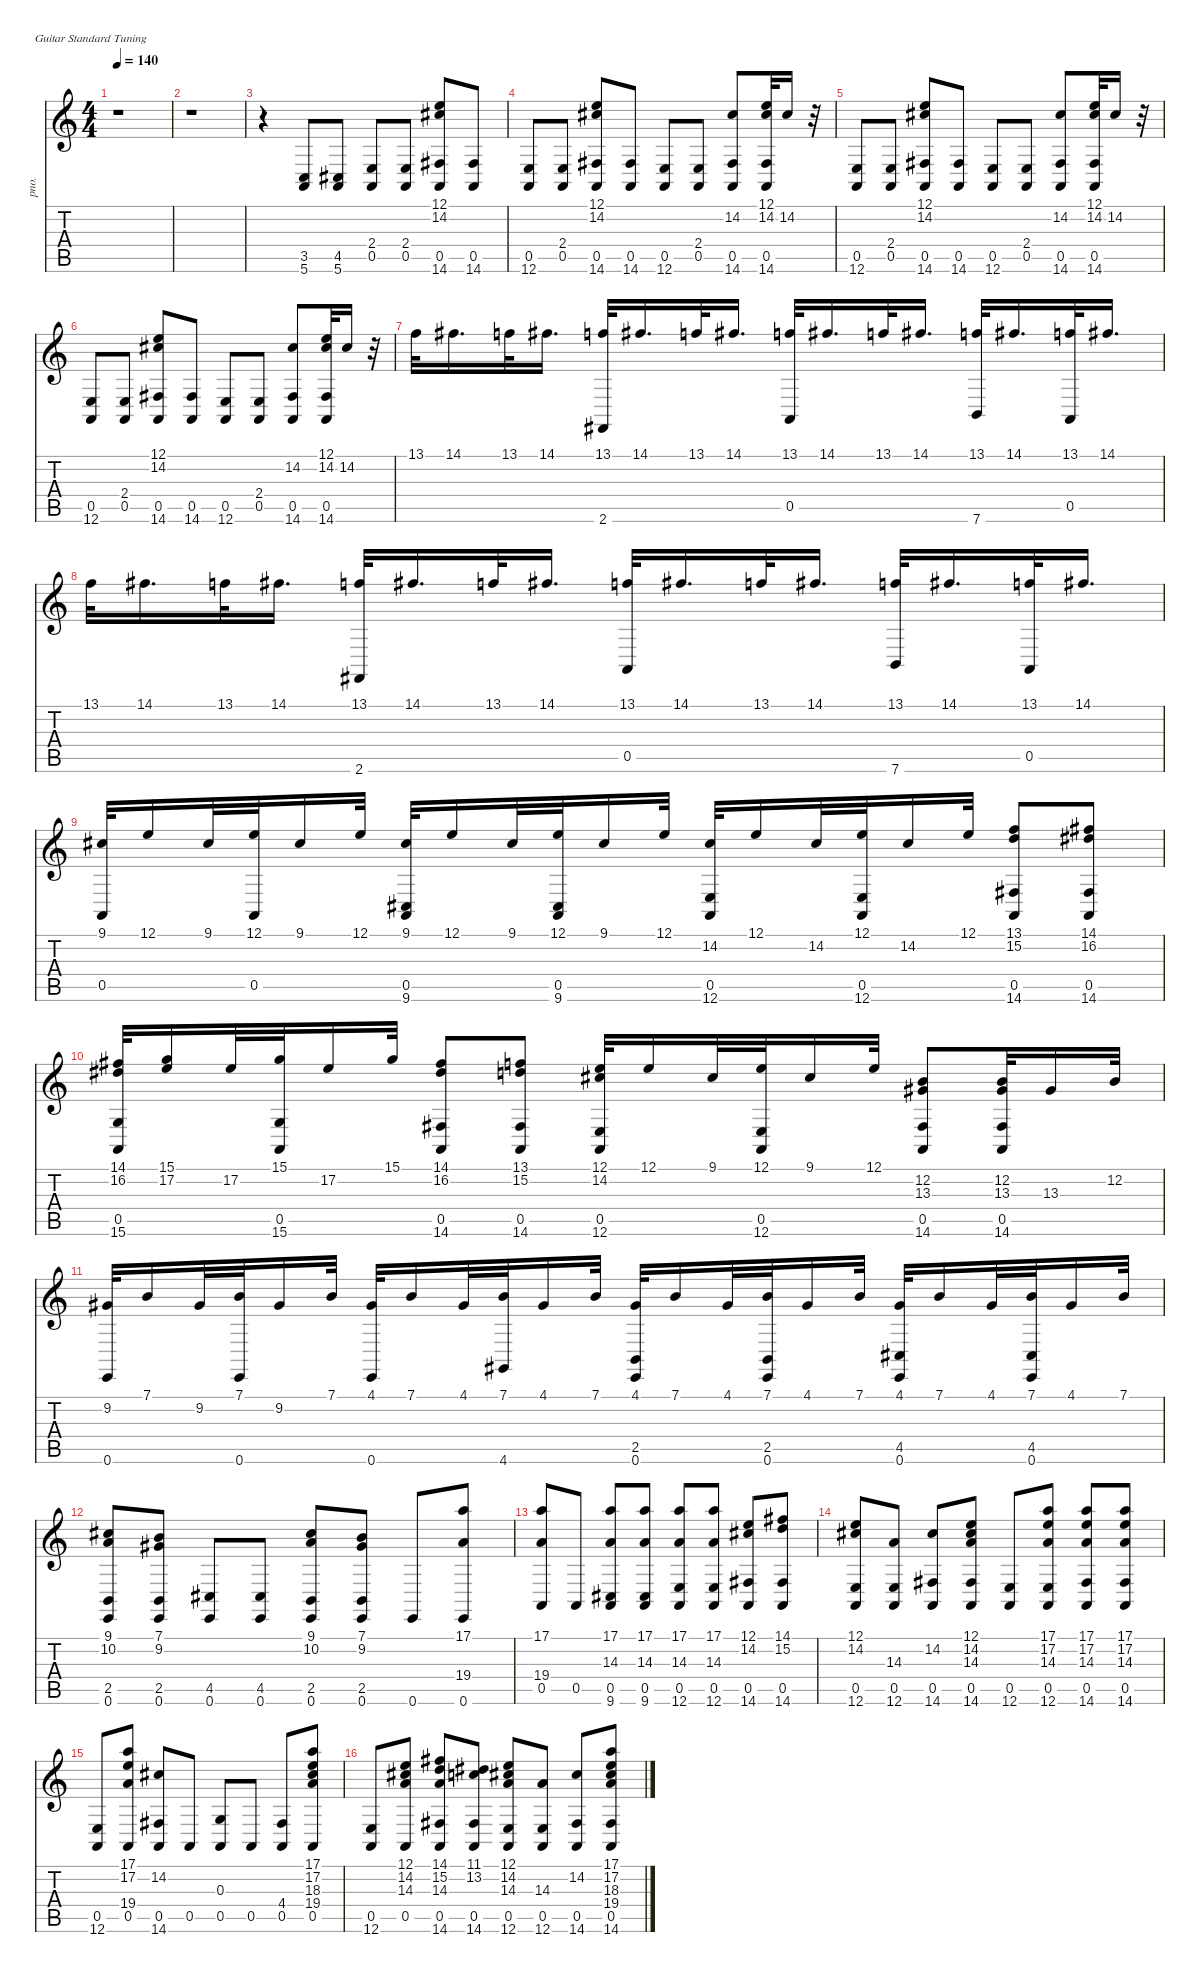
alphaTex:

\defaultSystemsLayout 4
\hideDynamics
\bracketExtendMode nobrackets
\otherSystemsTrackNameOrientation horizontal
\track ("Honky Tonk Piano" "pno.") {instrument honkytonkpiano}
\staff {score tabs}
\tuning (E4 B3 G3 D3 A2 E2)
\ts (4 4)
\tempo 140
\clef g2
\ks c
r.1{dy f instrument honkytonkpiano} |
r.1 |
r.4 (3.5 5.6).8 (4.5{acc #} 5.6).8 (2.4 0.5).8 (2.4 0.5).8 (12.1 14.2{acc #} 0.5 14.6{acc #}).8 (0.5 14.6{acc #}).8 |
(0.5 12.6).8 (2.4 0.5).8 (12.1 14.2{acc #} 0.5 14.6{acc #}).8 (0.5 14.6{acc #}).8 (0.5 12.6).8 (2.4 0.5).8 (14.2{acc #} 0.5 14.6{acc #}).8 (12.1 14.2{acc #} 0.5 14.6{acc #}).32 14.2{acc #}.16 r.32 |
(0.5 12.6).8 (2.4 0.5).8 (12.1 14.2{acc #} 0.5 14.6{acc #}).8 (0.5 14.6{acc #}).8 (0.5 12.6).8 (2.4 0.5).8 (14.2{acc #} 0.5 14.6{acc #}).8 (12.1 14.2{acc #} 0.5 14.6{acc #}).32 14.2{acc #}.16 r.32 |
(0.5 12.6).8 (2.4 0.5).8 (12.1 14.2{acc #} 0.5 14.6{acc #}).8 (0.5 14.6{acc #}).8 (0.5 12.6).8 (2.4 0.5).8 (14.2{acc #} 0.5 14.6{acc #}).8 (12.1 14.2{acc #} 0.5 14.6{acc #}).32 14.2{acc #}.16 r.32 |
13.1.32 14.1{acc #}.16{d} 13.1.32 14.1{acc #}.16{d} (13.1 2.6{acc #}).32 14.1{acc #}.16{d} 13.1.32 14.1{acc #}.16{d} (13.1 0.5).32 14.1{acc #}.16{d} 13.1.32 14.1{acc #}.16{d} (13.1 7.6).32 14.1{acc #}.16{d} (13.1 0.5).32 14.1{acc #}.16{d} |
13.1.32 14.1{acc #}.16{d} 13.1.32 14.1{acc #}.16{d} (13.1 2.6{acc #}).32 14.1{acc #}.16{d} 13.1.32 14.1{acc #}.16{d} (13.1 0.5).32 14.1{acc #}.16{d} 13.1.32 14.1{acc #}.16{d} (13.1 7.6).32 14.1{acc #}.16{d} (13.1 0.5).32 14.1{acc #}.16{d} |
(9.1{acc #} 0.5).32 12.1.16 9.1{acc #}.32 (12.1 0.5).32 9.1{acc #}.16 12.1.32 (9.1{acc #} 0.5 9.6{acc #}).32 12.1.16 9.1{acc #}.32 (12.1 0.5 9.6{acc #}).32 9.1{acc #}.16 12.1.32 (14.2{acc #} 0.5 12.6).32 12.1.16 14.2{acc #}.32 (12.1 0.5 12.6).32 14.2{acc #}.16 12.1.32 (13.1 15.2 0.5 14.6{acc #}).8 (14.1{acc #} 16.2{acc #} 0.5 14.6{acc #}).8 |
(14.1{acc #} 16.2{acc #} 0.5 15.6).32 (15.1 17.2).16 17.2.32 (15.1 0.5 15.6).32 17.2.16 15.1.32 (14.1{acc #} 16.2{acc #} 0.5 14.6{acc #}).8 (13.1 15.2 0.5 14.6{acc #}).8 (12.1 14.2{acc #} 0.5 12.6).32 12.1.16 9.1{acc #}.32 (12.1 0.5 12.6).32 9.1{acc #}.16 12.1.32 (12.2 13.3{acc #} 0.5 14.6{acc #}).8 (12.2 13.3{acc #} 0.5 14.6{acc #}).32 13.3{acc #}.16 12.2.32 |
(9.2{acc #} 0.6).32 7.1.16 9.2{acc #}.32 (7.1 0.6).32 9.2{acc #}.16 7.1.32 (4.1{acc #} 0.6).32 7.1.16 4.1{acc #}.32 (7.1 4.6{acc #}).32 4.1{acc #}.16 7.1.32 (4.1{acc #} 2.5 0.6).32 7.1.16 4.1{acc #}.32 (7.1 2.5 0.6).32 4.1{acc #}.16 7.1.32 (4.1{acc #} 4.5{acc #} 0.6).32 7.1.16 4.1{acc #}.32 (7.1 4.5{acc #} 0.6).32 4.1{acc #}.16 7.1.32 |
(9.1{acc #} 10.2 2.5 0.6).8 (7.1 9.2{acc #} 2.5 0.6).8 (4.5{acc #} 0.6).8 (4.5{acc #} 0.6).8 (9.1{acc #} 10.2 2.5 0.6).8 (7.1 9.2{acc #} 2.5 0.6).8 0.6.8 (17.1 19.4 0.6).8 |
(17.1 19.4 0.5).8 0.5.8 (17.1 14.3 0.5 9.6{acc #}).8 (17.1 14.3 0.5 9.6{acc #}).8 (17.1 14.3 0.5 12.6).8 (17.1 14.3 0.5 12.6).8 (12.1 14.2{acc #} 0.5 14.6{acc #}).8 (14.1{acc #} 15.2 0.5 14.6{acc #}).8 |
(12.1 14.2{acc #} 0.5 12.6).8 (14.3 0.5 12.6).8 (14.2{acc #} 0.5 14.6{acc #}).8 (12.1 14.2{acc #} 14.3 0.5 14.6{acc #}).8 (0.5 12.6).8 (17.1 17.2 14.3 0.5 12.6).8 (17.1 17.2 14.3 0.5 14.6{acc #}).8 (17.1 17.2 14.3 0.5 14.6{acc #}).8 |
(0.5 12.6).8 (17.1 17.2 19.4 0.5).8 (14.2{acc #} 0.5 14.6{acc #}).8 0.5.8 (0.3 0.5).8 0.5.8 (4.4{acc #} 0.5).8 (17.1 17.2 18.3{acc #} 19.4 0.5).8 |
(0.5 12.6).8 (12.1 14.2{acc #} 14.3 0.5).8 (14.1{acc #} 15.2 14.3 0.5 14.6{acc #}).8 (11.1{acc #} 13.2 0.5 14.6{acc #}).8 (12.1 14.2{acc #} 14.3 0.5 12.6).8 (14.3 0.5 12.6).8 (14.2{acc #} 0.5 14.6{acc #}).8 (17.1 17.2 18.3{acc #} 19.4 0.5 14.6{acc #}).8
